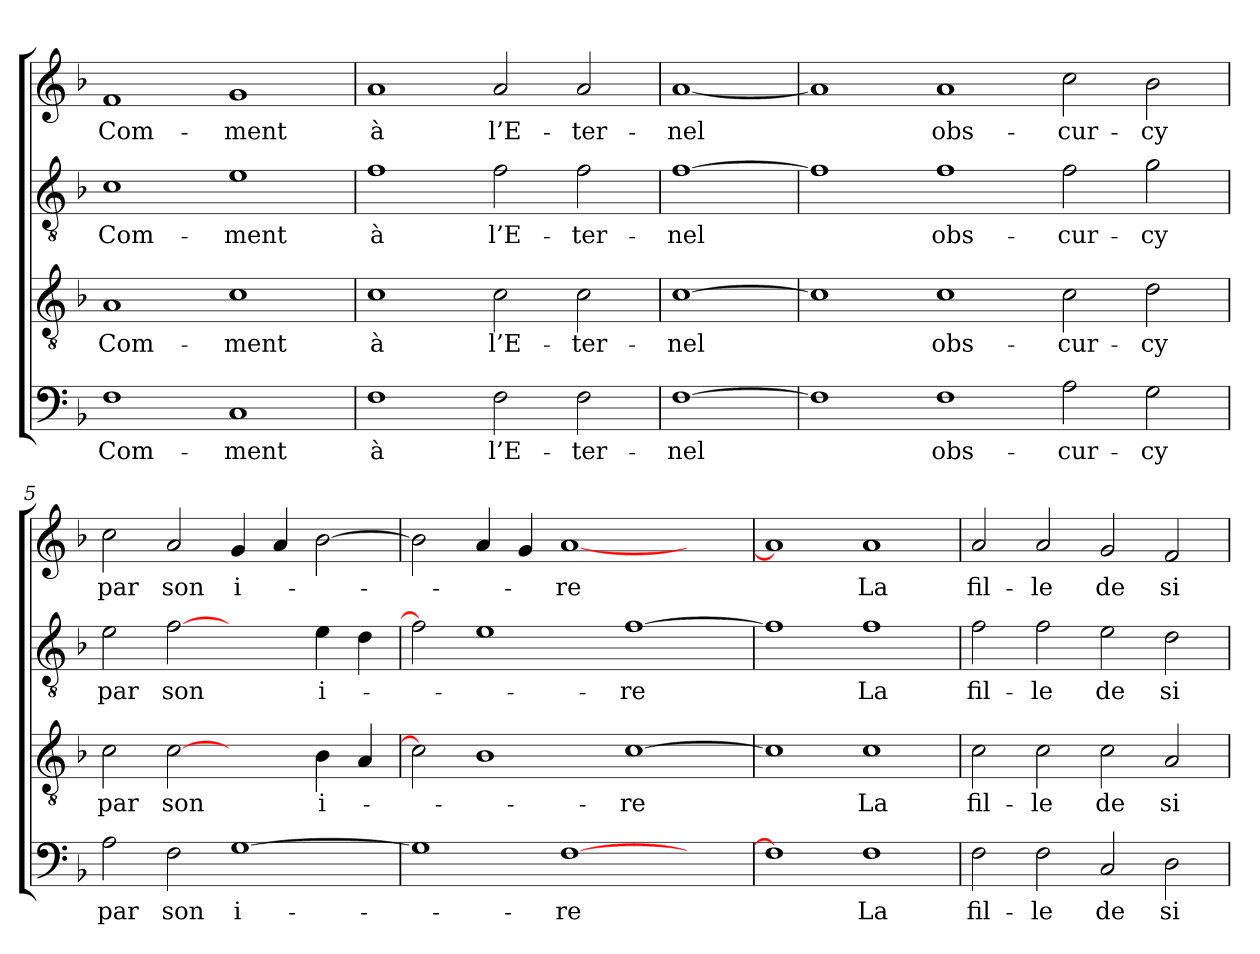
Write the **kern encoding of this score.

**kern	**text	**kern	**text	**kern	**text	**kern	**text
*part4	*part4	*part3	*part3	*part2	*part2	*part1	*part1
*staff4	*staff4	*staff3	*staff3	*staff2	*staff2	*staff1	*staff1
*clefF4	*	*clefGv2	*	*clefGv2	*	*clefG2	*
*k[b-]	*	*k[b-]	*	*k[b-]	*	*k[b-]	*
=1	=1	=1	=1	=1	=1	=1	=1
1F	Com-	1A	Com-	1c	Com-	1f	Com-
1C	-ment	1c	-ment	1e	-ment	1g	-ment
=2	=2	=2	=2	=2	=2	=2	=2
1F	à	1c	à	1f	à	1a	à
2F	l’E-	2c	l’E-	2f	l’E-	2a	l’E-
2F	-ter-	2c	-ter-	2f	-ter-	2a	-ter-
=3	=3	=3	=3	=3	=3	=3	=3
[1F	-nel	[1c	-nel	[1f	-nel	[1a	-nel
=4	=4	=4	=4	=4	=4	=4	=4
1F]	.	1c]	.	1f]	.	1a]	.
1F	obs-	1c	obs-	1f	obs-	1a	obs-
2A	-cur-	2c	-cur-	2f	-cur-	2cc	-cur-
2G	-cy	2d	-cy	2g	-cy	2b-	-cy
=5	=5	=5	=5	=5	=5	=5	=5
2A	par	2c	par	2e	par	2cc	par
2F	son	[2c	son	[2f	son	2a	son
[1G	i-	2ryy	.	2ryy	.	4g	i-
.	.	.	.	.	.	4a	.
.	.	4B-	i-	4e	i-	[2b-	.
.	.	4A	.	4d	.	.	.
!!LO:LB:g=z
=6	=6	=6	=6	=6	=6	=6	=6
1G]	.	2c]	.	2f]	.	2b-]	.
.	.	1B-	.	1e	.	4a	.
.	.	.	.	.	.	4g	.
[1F	-re	.	.	.	.	[1a	-re
.	.	[1c	-re	[1f	-re	.	.
2ryy	.	.	.	.	.	2ryy	.
=7	=7	=7	=7	=7	=7	=7	=7
1F]	.	1c]	.	1f]	.	1a]	.
1F	La	1c	La	1f	La	1a	La
=8	=8	=8	=8	=8	=8	=8	=8
2F	fil-	2c	fil-	2f	fil-	2a	fil-
2F	-le	2c	-le	2f	-le	2a	-le
2C	de	2c	de	2e	de	2g	de
2D	si-	2A	si-	2d	si-	2f	si-
=	=	=	=	=	=	=	=
*-	*-	*-	*-	*-	*-	*-	*-
